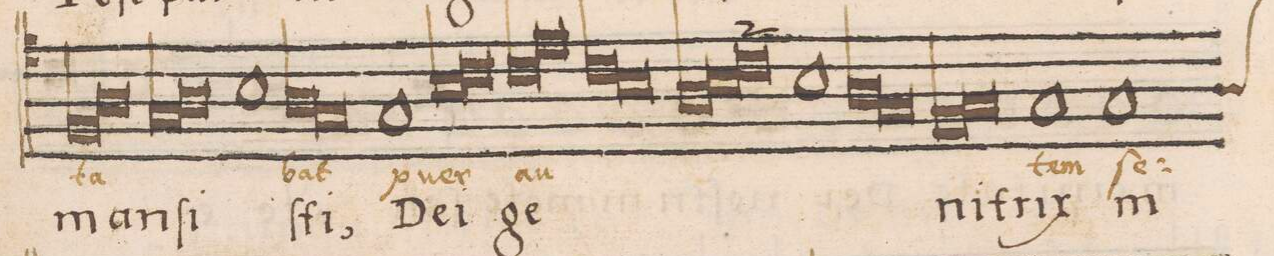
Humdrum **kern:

**kern	**text	**text
*I"TENOR	*	*
*clefC5	*	*
*k[]	*	*
*met(C|)	*	*
*M2/1	*	*
1D	-man-	-ta-
1F	.	.
*Xlig	*	*
=22-	=22-	=22-
*lig	*	*
1E	-ſi-	.
1F	.	.
*Xlig	*	*
=23-	=23-	=23-
1G	.	.
*lig	*	*
1F	-ſti,	-bat
=24-	=24-	=24-
1E	.	.
*Xlig	*	*
1E	De-	pu-
=25-	=25-	=25-
*lig	*	*
1G	-i	-er
1A	.	.
*Xlig	*	*
=26-	=26-	=26-
*lig	*	*
1A	ge-	au-
1c	.	.
*Xlig	*	*
=27-	=27-	=27-
*lig	*	*
1A	.	.
1G	.	.
*Xlig	*	*
=28-	=28-	=28-
*lig	*	*
1F	.	.
1G	.	.
=29-	=29-	=29-
0A	.	.
*Xlig	*	*
=30-	=30-	=30-
1G	.	.
*lig	*	*
1F	.	.
=31-	=31-	=31-
1E	.	.
*Xlig	*	*
*lig	*	*
1D	-ni-	.
=32-	=32-	=32-
1E	.	.
*Xlig	*	*
1E	-trix	-tem
=33-	=33-	=33-
*custos:F	*	*
1E	in-	ſe-
*clefC4	*	*
*lig	*	*
*-	*-	*-
